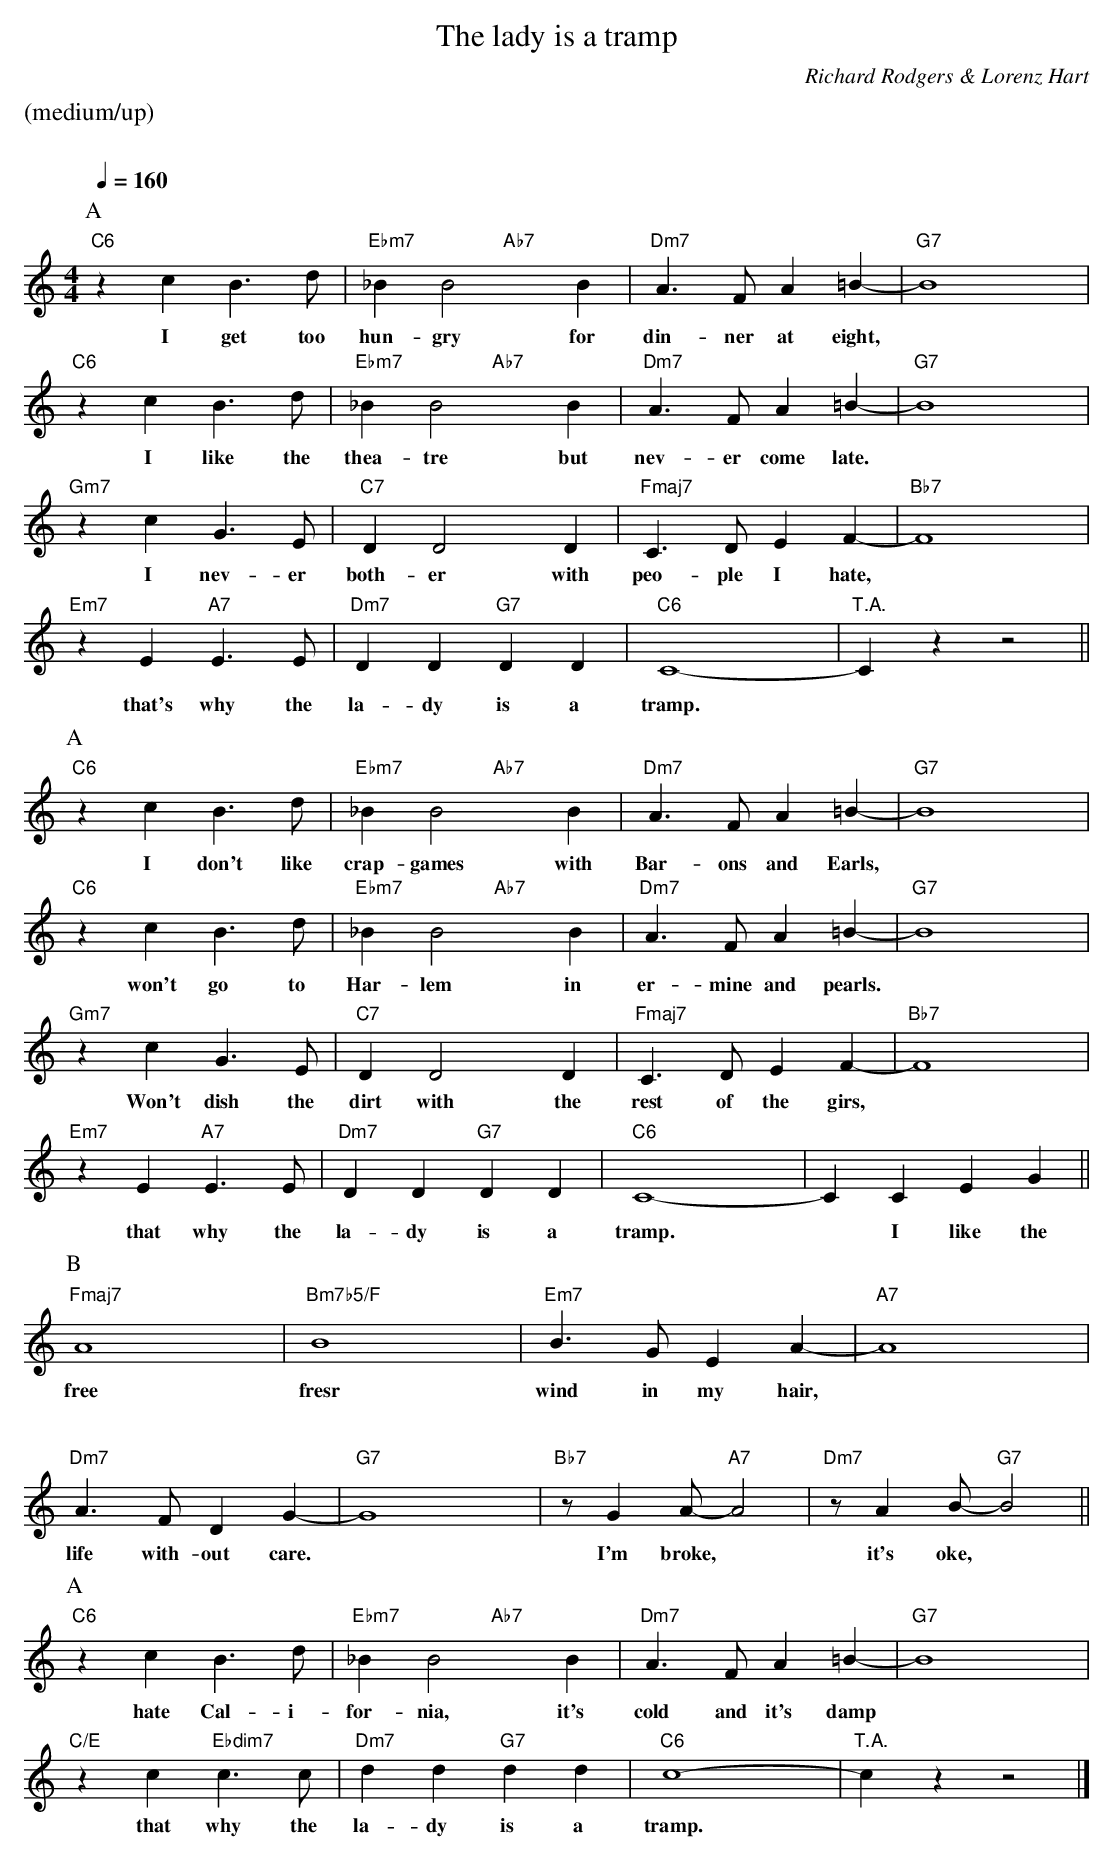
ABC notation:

X:1
T: The lady is a tramp
M:4/4
L:1/4
C:Richard Rodgers & Lorenz Hart
Q:1/4=160
%%staves (chords melody)
K:C
%%text (medium/up)
%%vskip 20
P: A
V:chords
"C6"x2 x2 | "Ebm7"x2 "Ab7"x2 | "Dm7"x2 x2 | "G7"x2 x2 |
"C6"x2 x2 | "Ebm7"x2 "Ab7"x2 | "Dm7"x2 x2 | "G7"x2 x2 |
"Gm7"x2 x2 | "C7"x2 x2 | "Fmaj7"x2 x2 | "Bb7"x2 x2 |
"Em7"x2 "A7"x2 | "Dm7"x2 "G7"x2 | "C6"x2 x2 | "T.A."x2 x2 ||
V:melody
zcB>d | _BB2B | A>FA=B- | B4 |
w:I get too hun-gry for din-ner at eight,*
zcB>d | _BB2B | A>FA=B- | B4 |
w:I like the thea-tre but nev-er come late.*
zcG>E | DD2D | C>DEF- | F4 |
w:I nev-er both-er with peo-ple I hate,*
zEE>E | DDDD | C4- | Czz2 ||
w:that's why the la-dy is a tramp.*
P: A
V:chords
"C6"x2 x2 | "Ebm7"x2 "Ab7"x2 | "Dm7"x2 x2 | "G7"x2 x2 |
"C6"x2 x2 | "Ebm7"x2 "Ab7"x2 | "Dm7"x2 x2 | "G7"x2 x2 |
"Gm7"x2 x2 | "C7"x2 x2 | "Fmaj7"x2 x2 | "Bb7"x2 x2 |
"Em7"x2 "A7"x2 | "Dm7"x2 "G7"x2 | "C6"x2 x2 | x2 x2 ||
V:melody
zcB>d | _BB2B | A>FA=B- | B4 |
w:I don't like crap-games with Bar-ons and Earls,*
zcB>d | _BB2B | A>FA=B- | B4 |
w:won't go to Har-lem in er-mine and pearls.*
zcG>E | DD2D | C>DEF- | F4 |
w:Won't dish the dirt with the rest of the girs,*
zEE>E | DDDD | C4- | CCEG ||
w:that why the la-dy is a tramp.* I like the
P: B
V:chords
"Fmaj7"x2 x2 | "Bm7b5/F"x2 x2 | "Em7"x2 x2 | "A7"x2 x2 |
"Dm7"x2 x2 | "G7"x2 x2 | "Bb7"x2 "A7"x2 | "Dm7"x2 "G7"x2 ||
V:melody
A4 | B4 | B>GEA- | A4 |
w:free fresr wind in my hair,*
A>FDG- | G4 | z/GA/-A2 | z/AB/- B2 ||
w:life with-out care.* I'm broke,* it's oke,*
P: A
V:chords
"C6"x2 x2 | "Ebm7"x2 "Ab7"x2 | "Dm7"x2 x2 | "G7"x2 x2 |
"C/E"x2 "Ebdim7"x2 | "Dm7"x2 "G7"x2 | "C6"x2 x2 | "T.A."x2 x2 |]
V:melody
zcB>d | _BB2B | A>FA=B- | B4 |
w:hate Cal-i-for-nia, it's cold and it's damp*
zcc>c | dddd | c4- | czz2 |]
w:that why the la-dy is a tramp.*
